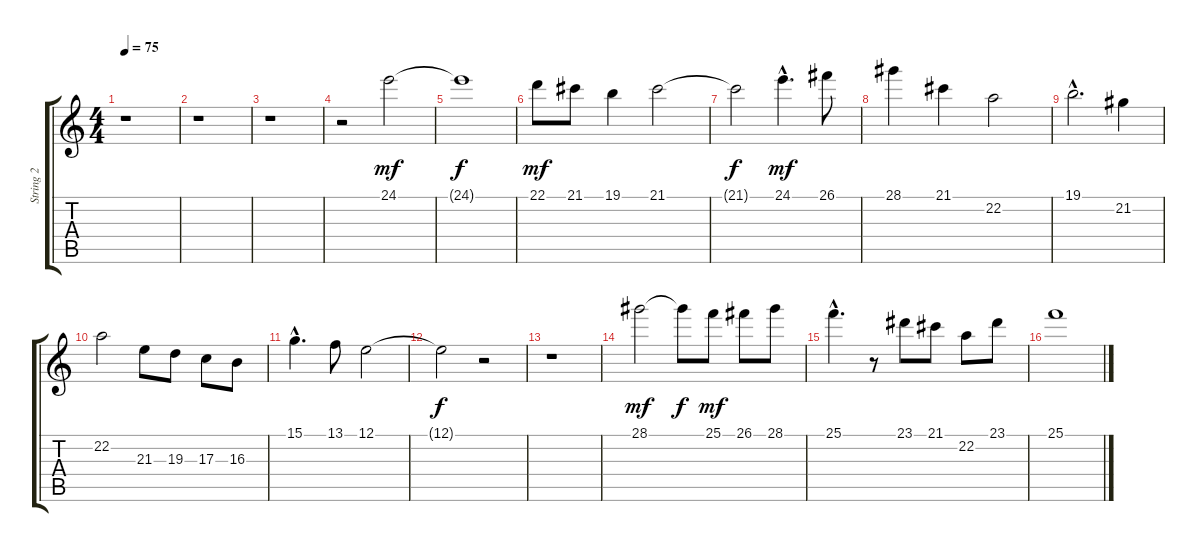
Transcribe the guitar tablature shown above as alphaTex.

\track ("String 2" "String 2") {instrument stringensemble2}
\staff {score tabs}
\tuning (E4 B3 G3 D3 A2 E2) {hide}
\ts (4 4)
\tempo 75
\clef g2
\ks c
r.1{dy f} |
r.1 |
r.1 |
r.2 24.1.2{dy mf} |
24.1{t}.1{dy f} |
22.1.8{dy mf} 21.1.8 19.1.4 21.1.2 |
21.1{t}.2{dy f} 24.1{hac}.4{d dy mf} 26.1.8 |
28.1.4 21.1.4 22.2.2 |
19.1{hac}.2{d} 21.2.4 |
22.2.2 21.3.8 19.3.8 17.3.8 16.3.8 |
15.1{hac}.4{d} 13.1.8 12.1.2 |
12.1{t}.2{dy f} r.2 |
r.1 |
28.1.2{dy mf} 28.1{t}.8{dy f} 25.1.8{dy mf} 26.1.8 28.1.8 |
25.1{hac}.4{d} r.8 23.1.8 21.1.8 22.2.8 23.1.8 |
25.1.1
